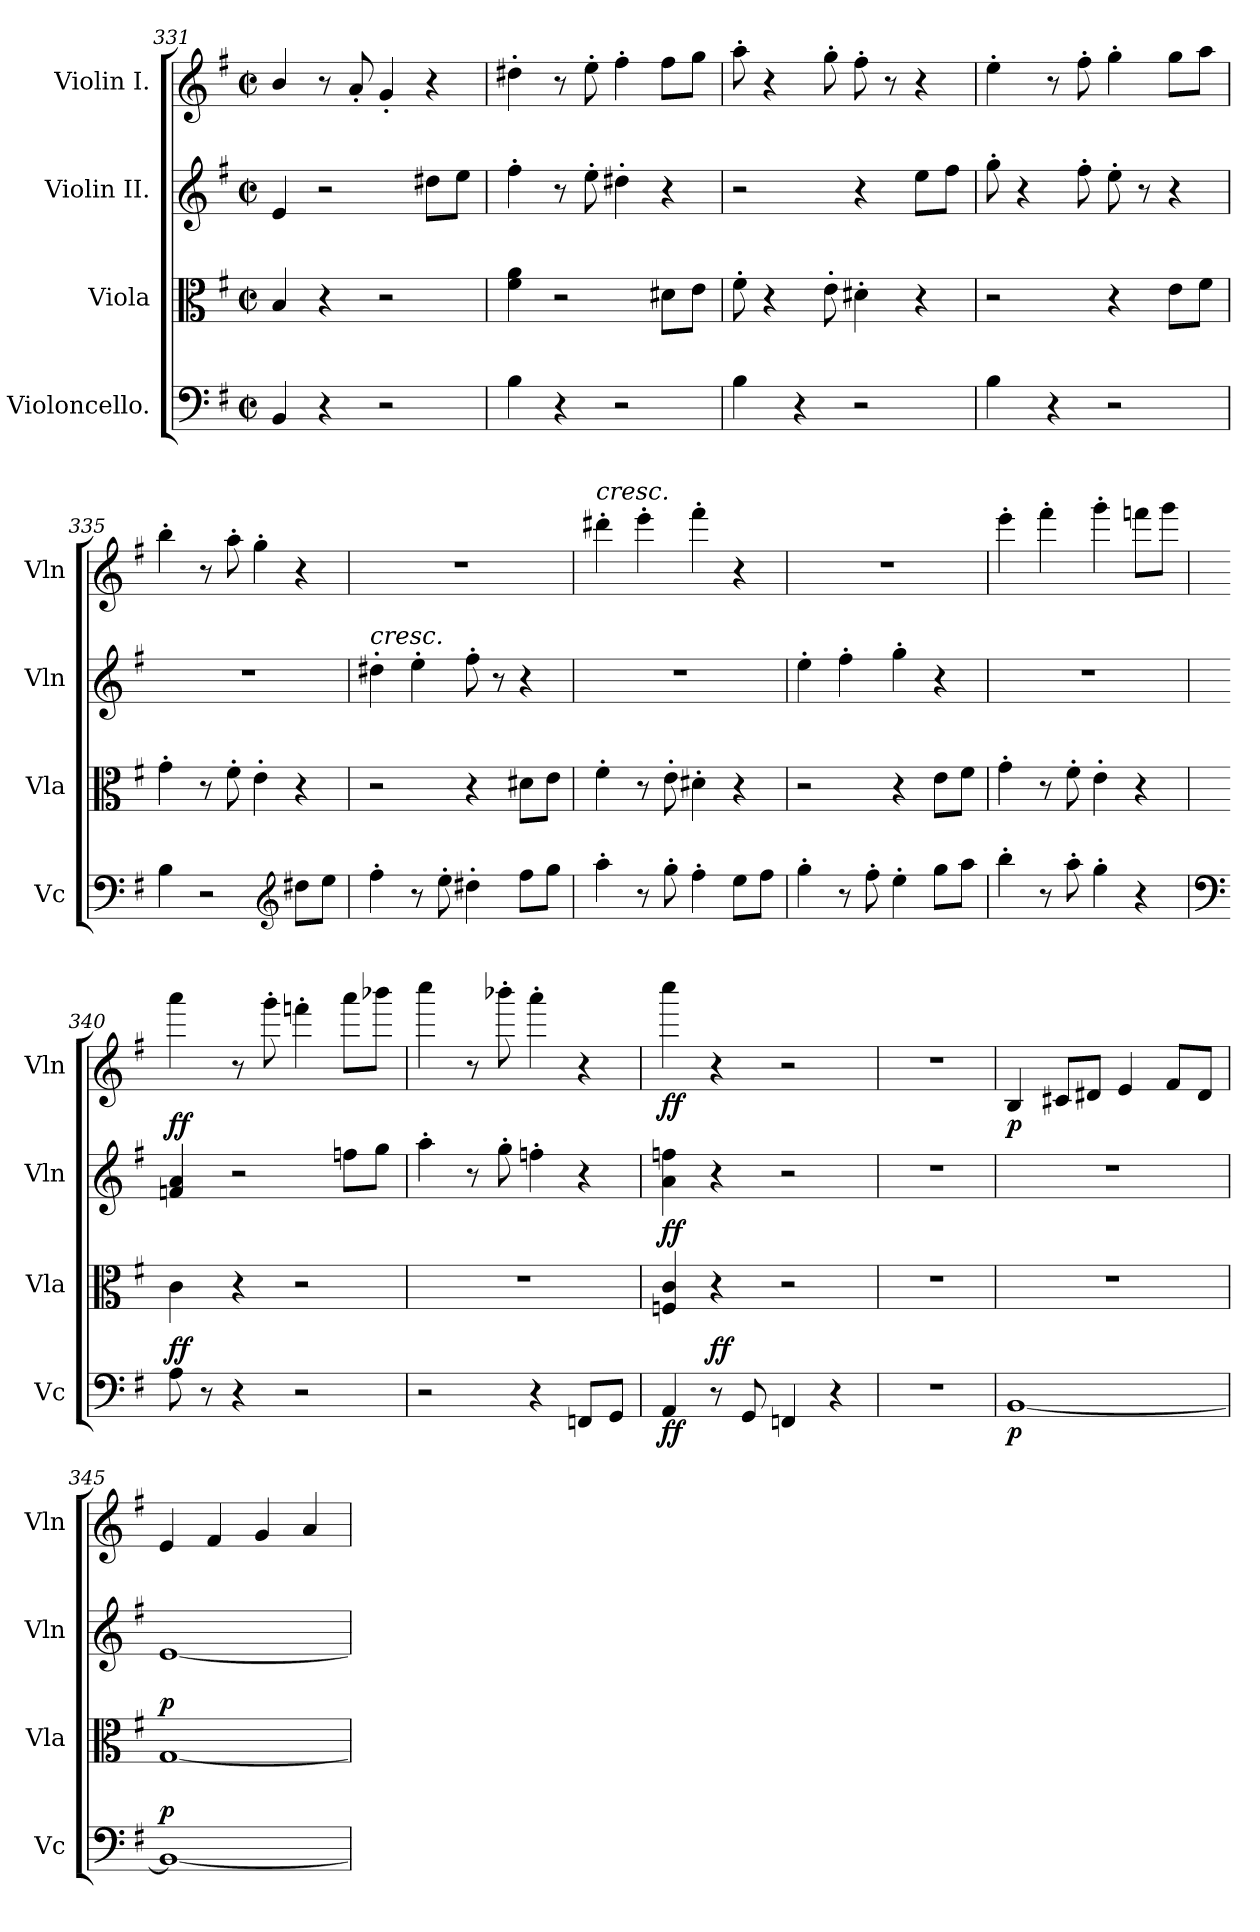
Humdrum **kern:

**kern	**dynam	**kern	**dynam	**kern	**dynam	**kern	**dynam
*part4	*part4	*part3	*part3	*part2	*part2	*part1	*part1
*staff4	*staff4	*staff3	*staff3	*staff2	*staff2	*staff1	*staff1
*I"Violoncello.	*	*I"Viola	*	*I"Violin II.	*	*I"Violin I.	*
*I'Vc	*	*I'Vla	*	*I'Vln	*	*I'Vln	*
*clefF4	*	*clefC3	*	*clefG2	*	*clefG2	*
*k[f#]	*	*k[f#]	*	*k[f#]	*	*k[f#]	*
*M2/2	*	*M2/2	*	*M2/2	*	*M2/2	*
*met(c|)	*	*met(c|)	*	*met(c|)	*	*met(c|)	*
=331	=331	=331	=331	=331	=331	=331	=331
4BB/	.	4B/	.	4e/	.	4b/	.
4r	.	4r	.	2r	.	8r	.
.	.	.	.	.	.	8a'/	.
2r	.	2r	.	.	.	4g'/	.
.	.	.	.	8dd#X\L	.	4r	.
.	.	.	.	8ee\J	.	.	.
=332	=332	=332	=332	=332	=332	=332	=332
4B\	.	4f#\ 4a\	.	4ff#'\	.	4dd#X'\	.
4r	.	2r	.	8r	.	8r	.
.	.	.	.	8ee'\	.	8ee'\	.
2r	.	.	.	4dd#X'\	.	4ff#'\	.
.	.	8d#X\L	.	4r	.	8ff#\L	.
.	.	8e\J	.	.	.	8gg\J	.
=333	=333	=333	=333	=333	=333	=333	=333
4B\	.	8f#'\	.	2r	.	8aa'\	.
.	.	4r	.	.	.	4r	.
4r	.	.	.	.	.	.	.
.	.	8e'\	.	.	.	8gg'\	.
2r	.	4d#X'\	.	4r	.	8ff#'\	.
.	.	.	.	.	.	8r	.
.	.	4r	.	8ee\L	.	4r	.
.	.	.	.	8ff#\J	.	.	.
=334	=334	=334	=334	=334	=334	=334	=334
4B\	.	2r	.	8gg'\	.	4ee'\	.
.	.	.	.	4r	.	.	.
4r	.	.	.	.	.	8r	.
.	.	.	.	8ff#'\	.	8ff#'\	.
2r	.	4r	.	8ee'\	.	4gg'\	.
.	.	.	.	8r	.	.	.
.	.	8e\L	.	4r	.	8gg\L	.
.	.	8f#\J	.	.	.	8aa\J	.
=335	=335	=335	=335	=335	=335	=335	=335
4B\	.	4g'\	.	1r	.	4bb'\	.
2r	.	8r	.	.	.	8r	.
.	.	8f#'\	.	.	.	8aa'\	.
.	.	4e'\	.	.	.	4gg'\	.
*clefG2	*	*	*	*	*	*	*
8dd#X\L	.	4r	.	.	.	4r	.
8ee\J	.	.	.	.	.	.	.
=336	=336	=336	=336	=336	=336	=336	=336
!	!	!	!	!LO:TX:a:i:t=cresc.	!	!	!
4ff#'\	.	2r	.	4dd#X'\	.	1r	.
8r	.	.	.	4ee'\	.	.	.
8ee'\	.	.	.	.	.	.	.
4dd#X'\	.	4r	.	8ff#'\	.	.	.
.	.	.	.	8r	.	.	.
8ff#\L	.	8d#X\L	.	4r	.	.	.
8gg\J	.	8e\J	.	.	.	.	.
=337	=337	=337	=337	=337	=337	=337	=337
!	!	!	!	!	!	!LO:TX:a:i:t=cresc.	!
4aa'\	.	4f#'\	.	1r	.	4ddd#X'\	.
8r	.	8r	.	.	.	4eee'\	.
8gg'\	.	8e'\	.	.	.	.	.
4ff#'\	.	4d#X'\	.	.	.	4fff#'\	.
8ee\L	.	4r	.	.	.	4r	.
8ff#\J	.	.	.	.	.	.	.
=338	=338	=338	=338	=338	=338	=338	=338
4gg'\	.	2r	.	4ee'\	.	1r	.
8r	.	.	.	4ff#'\	.	.	.
8ff#'\	.	.	.	.	.	.	.
4ee'\	.	4r	.	4gg'\	.	.	.
8gg\L	.	8e\L	.	4r	.	.	.
8aa\J	.	8f#\J	.	.	.	.	.
=339	=339	=339	=339	=339	=339	=339	=339
4bb'\	.	4g'\	.	1r	.	4eee'\	.
8r	.	8r	.	.	.	4fff#'\	.
8aa'\	.	8f#'\	.	.	.	.	.
4gg'\	.	4e'\	.	.	.	4ggg'\	.
4r	.	4r	.	.	.	8fffn\L	.
.	.	.	.	.	.	8ggg\J	.
=340	=340	=340	=340	=340	=340	=340	=340
*clefF4	*	*	*	*	*	*	*
!	!LO:DY:b	!	!	!	!	!	!
!	!LO:DY:n=1:a	!	!	!	!LO:DY:b	!	!
!	!	!	!	!	!LO:DY:n=1:a	!	!
8A\	f f	4c\	.	4fn/ 4a/	f f	4aaa\	.
8r	.	.	.	.	.	.	.
4r	.	4r	.	2r	.	8r	.
.	.	.	.	.	.	8ggg'\	.
2r	.	2r	.	.	.	4fffn'\	.
.	.	.	.	8ffn\L	.	8aaa\L	.
.	.	.	.	8gg\J	.	8bbb-X\J	.
=341	=341	=341	=341	=341	=341	=341	=341
2r	.	1r	.	4aa'\	.	4cccc\	.
.	.	.	.	8r	.	8r	.
.	.	.	.	8gg'\	.	8bbb-X'\	.
4r	.	.	.	4ffn'\	.	4aaa'\	.
8FFn/L	.	.	.	4r	.	4r	.
8GG/J	.	.	.	.	.	.	.
=342	=342	=342	=342	=342	=342	=342	=342
!	!LO:DY:b	!	!	!	!LO:DY:b	!	!LO:DY:b
4AA/	ff	4Fn/ 4c/	.	4a\ 4ffn\	ff	4cccc\	ff
!	!LO:DY:a	!	!	!	!	!	!
8r	ff	4r	.	4r	.	4r	.
8GG/	.	.	.	.	.	.	.
4FFn/	.	2r	.	2r	.	2r	.
4r	.	.	.	.	.	.	.
=343	=343	=343	=343	=343	=343	=343	=343
1r	.	1r	.	1r	.	1r	.
=344	=344	=344	=344	=344	=344	=344	=344
!	!LO:DY:b	!	!	!	!LO:DY:a	!	!
[1BB	p	1r	.	1r	p	4B/	.
.	.	.	.	.	.	8c#X/L	.
.	.	.	.	.	.	8d#X/J	.
.	.	.	.	.	.	4e/	.
.	.	.	.	.	.	8f#/L	.
.	.	.	.	.	.	8d#/J	.
=345	=345	=345	=345	=345	=345	=345	=345
!	!LO:DY:a	!	!LO:DY:a	!	!	!	!
1BB_	p	[1G	p	[1e	.	4e/	.
.	.	.	.	.	.	4f#/	.
.	.	.	.	.	.	4g/	.
.	.	.	.	.	.	4a/	.
=	=	=	=	=	=	=	=
*-	*-	*-	*-	*-	*-	*-	*-
